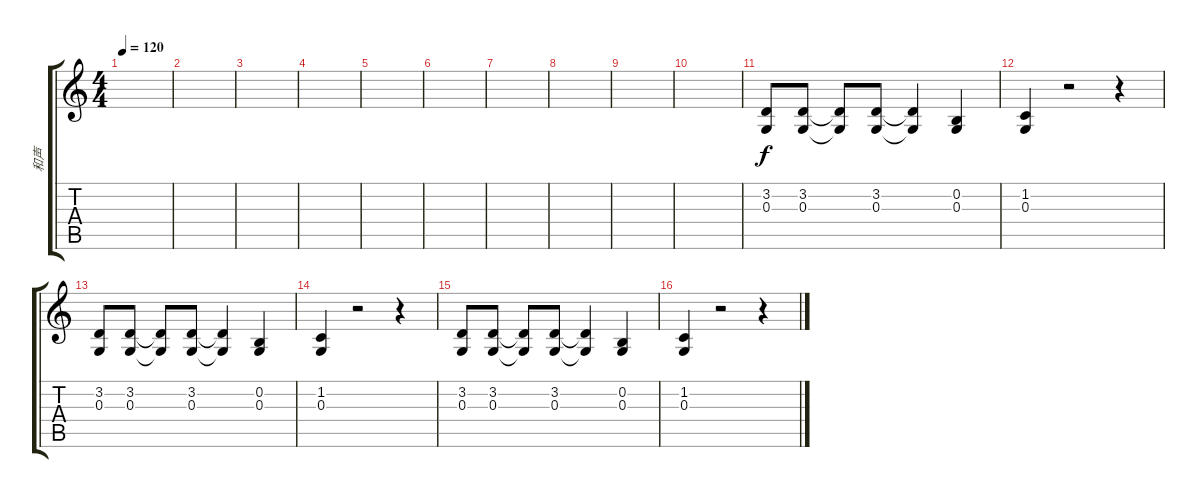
\track ("和声" "和声") {instrument fx7echoes}
\staff {score tabs}
\tuning (E4 B3 G3 D3 A2 E2) {hide}
\ts (4 4)
\tempo 120
\clef g2
\ks c
|
|
|
|
|
|
|
|
|
|
(3.2 0.3).8 (3.2 0.3).8 (3.2{t} 0.3{t}).8 (3.2 0.3).8 (3.2{t} 0.3{t}).4 (0.2 0.3).4 |
(1.2 0.3).4 r.2 r.4 |
(3.2 0.3).8 (3.2 0.3).8 (3.2{t} 0.3{t}).8 (3.2 0.3).8 (3.2{t} 0.3{t}).4 (0.2 0.3).4 |
(1.2 0.3).4 r.2 r.4 |
(3.2 0.3).8 (3.2 0.3).8 (3.2{t} 0.3{t}).8 (3.2 0.3).8 (3.2{t} 0.3{t}).4 (0.2 0.3).4 |
(1.2 0.3).4 r.2 r.4
